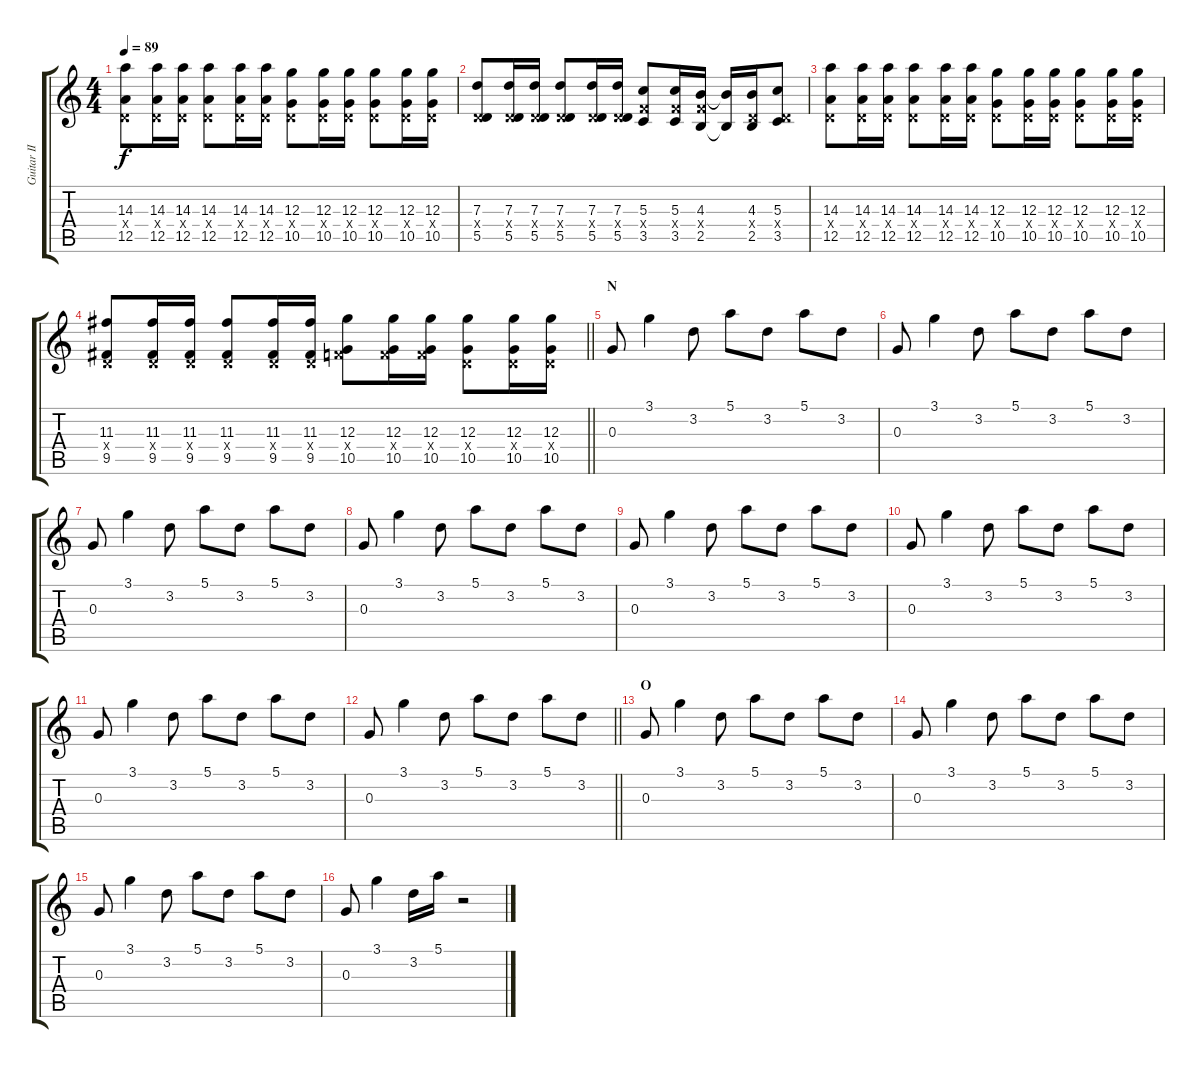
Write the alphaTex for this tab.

\track ("Guitar II - Kita" "Guitar II ") {instrument overdrivenguitar}
\staff {score tabs}
\tuning (E4 B3 G3 D3 A2 E2) {hide}
\ts (4 4)
\tempo 89
\clef g2
\ks c
(14.3 0.4{x} 12.5).8{dy f} (14.3 0.4{x} 12.5).16 (14.3 0.4{x} 12.5).16 (14.3 0.4{x} 12.5).8 (14.3 0.4{x} 12.5).16 (14.3 0.4{x} 12.5).16 (12.3 0.4{x} 10.5).8 (12.3 0.4{x} 10.5).16 (12.3 0.4{x} 10.5).16 (12.3 0.4{x} 10.5).8 (12.3 0.4{x} 10.5).16 (12.3 0.4{x} 10.5).16 |
(7.3 0.4{x} 5.5).8 (7.3 0.4{x} 5.5).16 (7.3 0.4{x} 5.5).16 (7.3 0.4{x} 5.5).8 (7.3 0.4{x} 5.5).16 (7.3 0.4{x} 5.5).16 (5.3 3.4{x} 3.5).8 (5.3 3.4{x} 3.5).16 (4.3 3.4{x} 2.5).16 (4.3{t} 2.5{t}).16 (4.3 0.4{x} 2.5).16 (5.3 0.4{x} 3.5).8 |
(14.3 0.4{x} 12.5).8 (14.3 0.4{x} 12.5).16 (14.3 0.4{x} 12.5).16 (14.3 0.4{x} 12.5).8 (14.3 0.4{x} 12.5).16 (14.3 0.4{x} 12.5).16 (12.3 0.4{x} 10.5).8 (12.3 0.4{x} 10.5).16 (12.3 0.4{x} 10.5).16 (12.3 0.4{x} 10.5).8 (12.3 0.4{x} 10.5).16 (12.3 0.4{x} 10.5).16 |
\barLineRight lightlight
(11.3 0.4{x} 9.5).8 (11.3 0.4{x} 9.5).16 (11.3 0.4{x} 9.5).16 (11.3 0.4{x} 9.5).8 (11.3 0.4{x} 9.5).16 (11.3 0.4{x} 9.5).16 (12.3 3.4{x} 10.5).8 (12.3 3.4{x} 10.5).16 (12.3 3.4{x} 10.5).16 (12.3 0.4{x} 10.5).8 (12.3 0.4{x} 10.5).16 (12.3 0.4{x} 10.5).16 |
\section ("" "N")
0.3.8 3.1.4 3.2.8 5.1.8 3.2.8 5.1.8 3.2.8 |
0.3.8 3.1.4 3.2.8 5.1.8 3.2.8 5.1.8 3.2.8 |
0.3.8 3.1.4 3.2.8 5.1.8 3.2.8 5.1.8 3.2.8 |
0.3.8 3.1.4 3.2.8 5.1.8 3.2.8 5.1.8 3.2.8 |
0.3.8 3.1.4 3.2.8 5.1.8 3.2.8 5.1.8 3.2.8 |
0.3.8 3.1.4 3.2.8 5.1.8 3.2.8 5.1.8 3.2.8 |
0.3.8 3.1.4 3.2.8 5.1.8 3.2.8 5.1.8 3.2.8 |
\barLineRight lightlight
0.3.8 3.1.4 3.2.8 5.1.8 3.2.8 5.1.8 3.2.8 |
\section ("" "O")
0.3.8{instrument electricguitarjazz} 3.1.4 3.2.8 5.1.8 3.2.8 5.1.8 3.2.8 |
0.3.8 3.1.4 3.2.8 5.1.8 3.2.8 5.1.8 3.2.8 |
0.3.8 3.1.4 3.2.8 5.1.8 3.2.8 5.1.8 3.2.8 |
0.3.8 3.1.4 3.2.16 5.1.16 r.2
